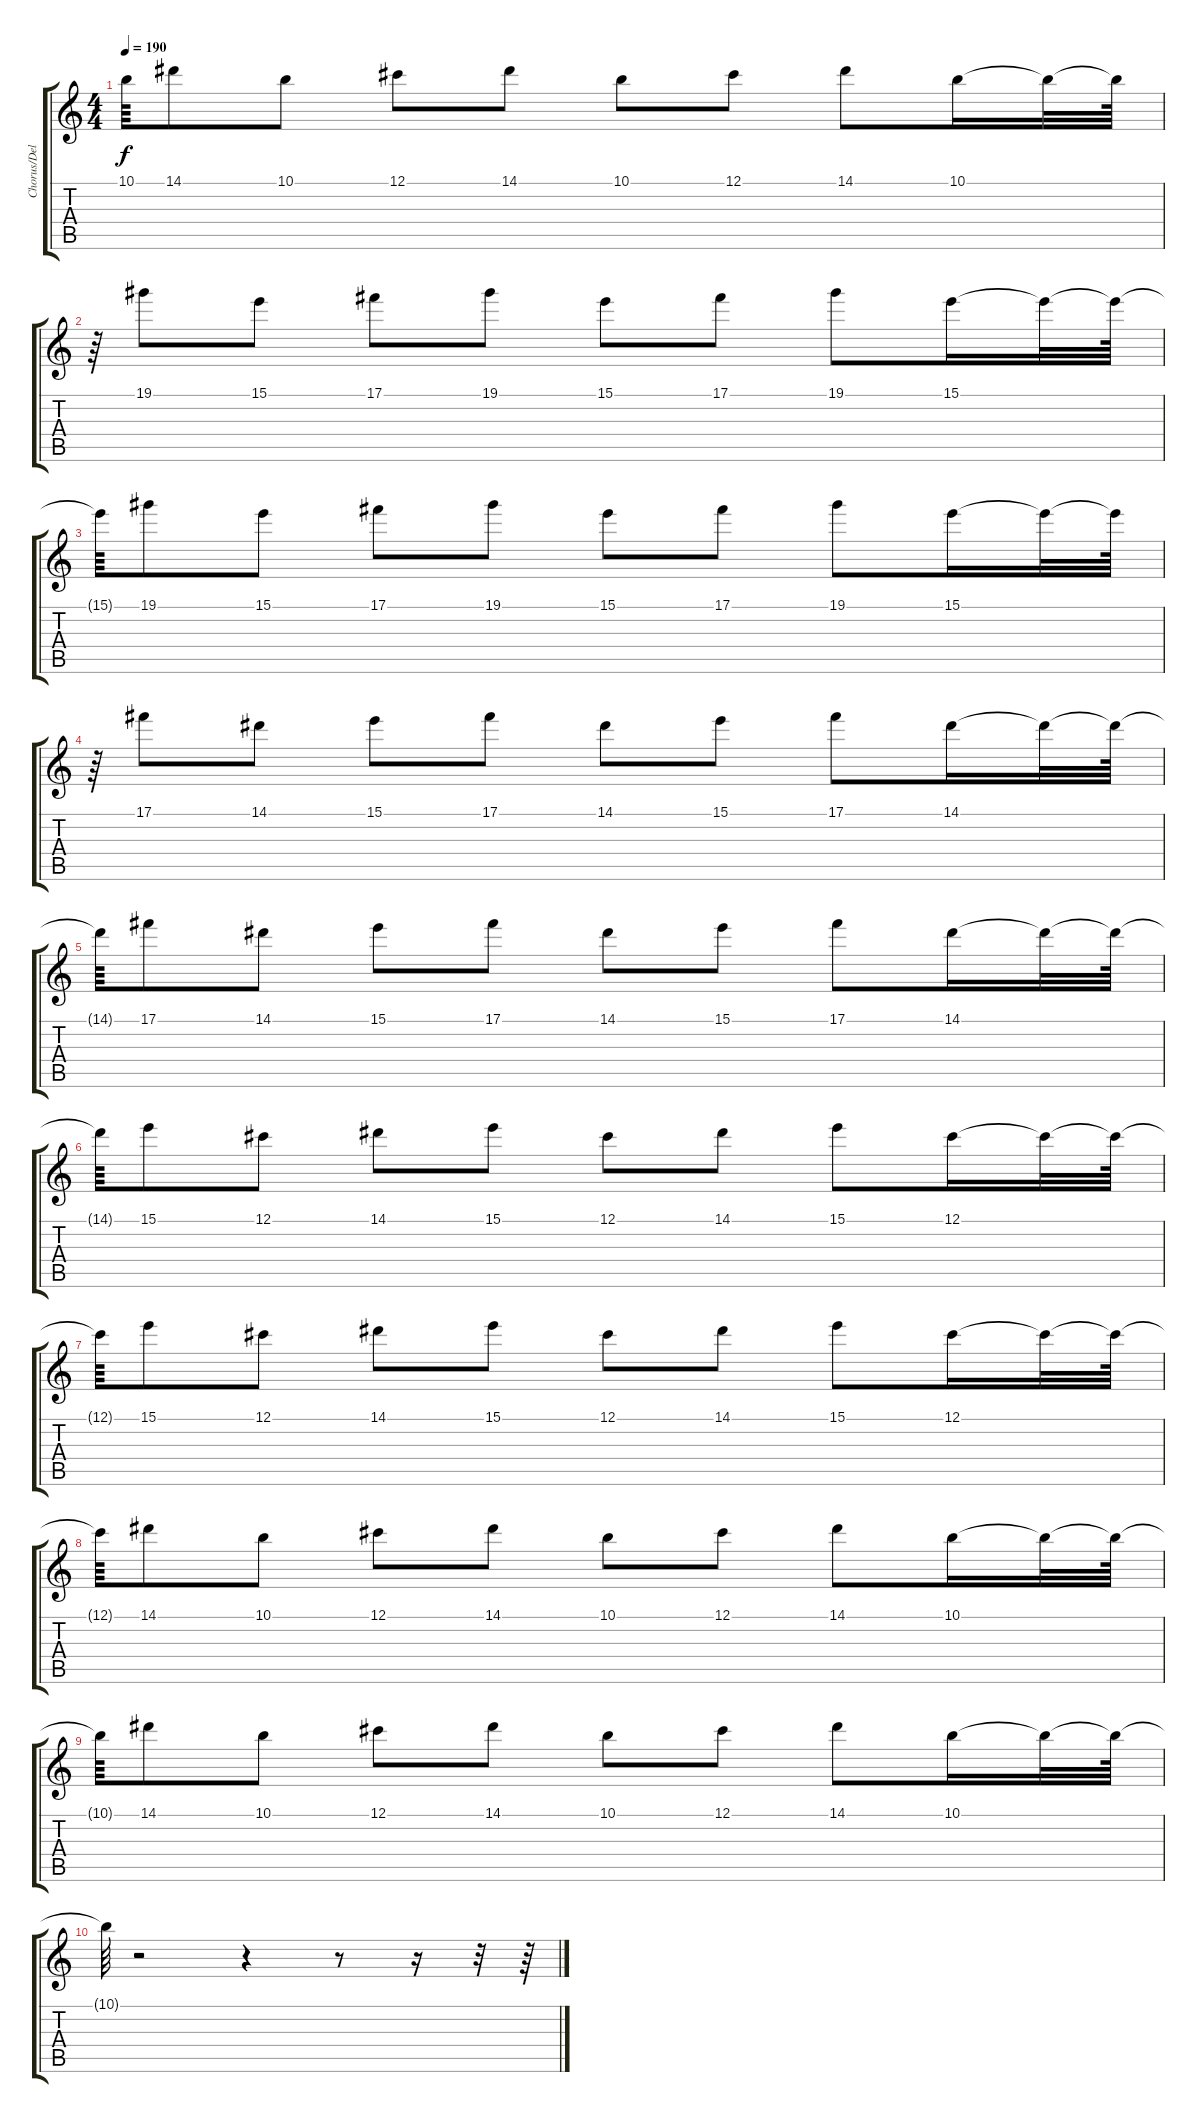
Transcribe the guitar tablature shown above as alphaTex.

\track ("Chorus/Delay" "Chorus/Del") {instrument overdrivenguitar}
\staff {score tabs}
\tuning (Db4 Ab3 E3 B2 Gb2 Db2) {hide}
\ts (4 4)
\tempo 190
\clef g2
\ks c
10.1{t}.64{dy f} 14.1.8 10.1.8 12.1.8 14.1.8 10.1.8 12.1.8 14.1.8 10.1.16 10.1{t}.32 10.1{t}.64 |
r.64 19.1.8 15.1.8 17.1.8 19.1.8 15.1.8 17.1.8 19.1.8 15.1.16 15.1{t}.32 15.1{t}.64 |
15.1{t}.64 19.1.8 15.1.8 17.1.8 19.1.8 15.1.8 17.1.8 19.1.8 15.1.16 15.1{t}.32 15.1{t}.64 |
r.64 17.1.8 14.1.8 15.1.8 17.1.8 14.1.8 15.1.8 17.1.8 14.1.16 14.1{t}.32 14.1{t}.64 |
14.1{t}.64 17.1.8 14.1.8 15.1.8 17.1.8 14.1.8 15.1.8 17.1.8 14.1.16 14.1{t}.32 14.1{t}.64 |
14.1{t}.64 15.1.8 12.1.8 14.1.8 15.1.8 12.1.8 14.1.8 15.1.8 12.1.16 12.1{t}.32 12.1{t}.64 |
12.1{t}.64 15.1.8 12.1.8 14.1.8 15.1.8 12.1.8 14.1.8 15.1.8 12.1.16 12.1{t}.32 12.1{t}.64 |
12.1{t}.64 14.1.8 10.1.8 12.1.8 14.1.8 10.1.8 12.1.8 14.1.8 10.1.16 10.1{t}.32 10.1{t}.64 |
10.1{t}.64 14.1.8 10.1.8 12.1.8 14.1.8 10.1.8 12.1.8 14.1.8 10.1.16 10.1{t}.32 10.1{t}.64 |
10.1{t}.64 r.2 r.4 r.8 r.16 r.32 r.64
